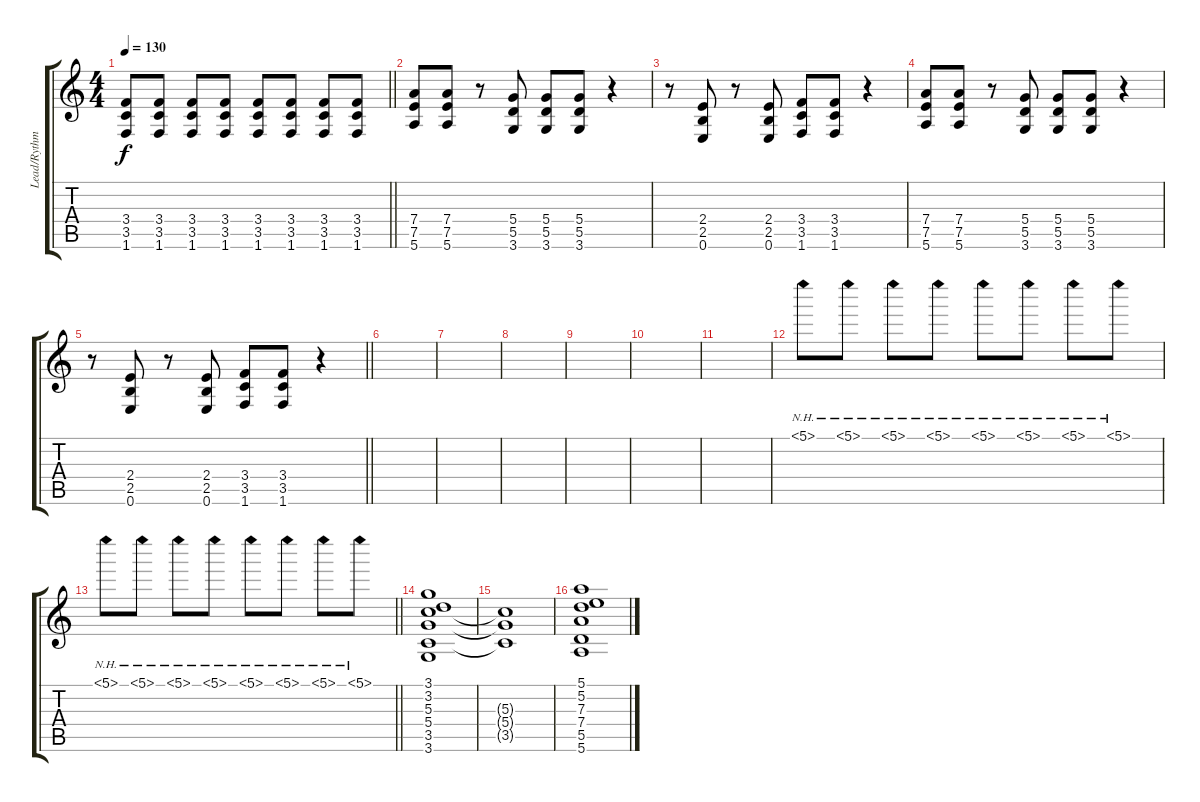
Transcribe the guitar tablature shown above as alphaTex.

\track ("Lead/Rythm" "Lead/Rythm") {instrument distortionguitar}
\staff {score tabs}
\tuning (E4 B3 G3 D3 A2 E2) {hide}
\ts (4 4)
\tempo 130
\clef g2
\barLineRight lightlight
\ks c
(3.4{t} 3.5{t} 1.6{t}).8{dy f} (3.4 3.5 1.6).8 (3.4 3.5 1.6).8 (3.4 3.5 1.6).8 (3.4 3.5 1.6).8 (3.4 3.5 1.6).8 (3.4 3.5 1.6).8 (3.4 3.5 1.6).8 |
(7.4 7.5 5.6).8 (7.4 7.5 5.6).8 r.8 (5.4 5.5 3.6).8 (5.4 5.5 3.6).8 (5.4 5.5 3.6).8 r.4 |
r.8 (2.4 2.5 0.6).8 r.8 (2.4 2.5 0.6).8 (3.4 3.5 1.6).8 (3.4 3.5 1.6).8 r.4 |
(7.4 7.5 5.6).8 (7.4 7.5 5.6).8 r.8 (5.4 5.5 3.6).8 (5.4 5.5 3.6).8 (5.4 5.5 3.6).8 r.4 |
\barLineRight lightlight
r.8 (2.4 2.5 0.6).8 r.8 (2.4 2.5 0.6).8 (3.4 3.5 1.6).8 (3.4 3.5 1.6).8 r.4 |
|
|
|
|
|
|
5.1{nh}.8{volume 0 instrument distortionguitar} 5.1{nh}.8{volume 16} 5.1{nh}.8 5.1{nh}.8 5.1{nh}.8 5.1{nh}.8 5.1{nh}.8 5.1{nh}.8 |
\barLineRight lightlight
5.1{nh}.8 5.1{nh}.8 5.1{nh}.8 5.1{nh}.8 5.1{nh}.8 5.1{nh}.8 5.1{nh}.8 5.1{nh}.8 |
(3.1 3.2 5.3 5.4 3.5 3.6).1{instrument distortionguitar} |
(5.3{t} 5.4{t} 3.5{t}).1 |
(5.1 5.2 7.3 7.4 5.5 5.6).1
